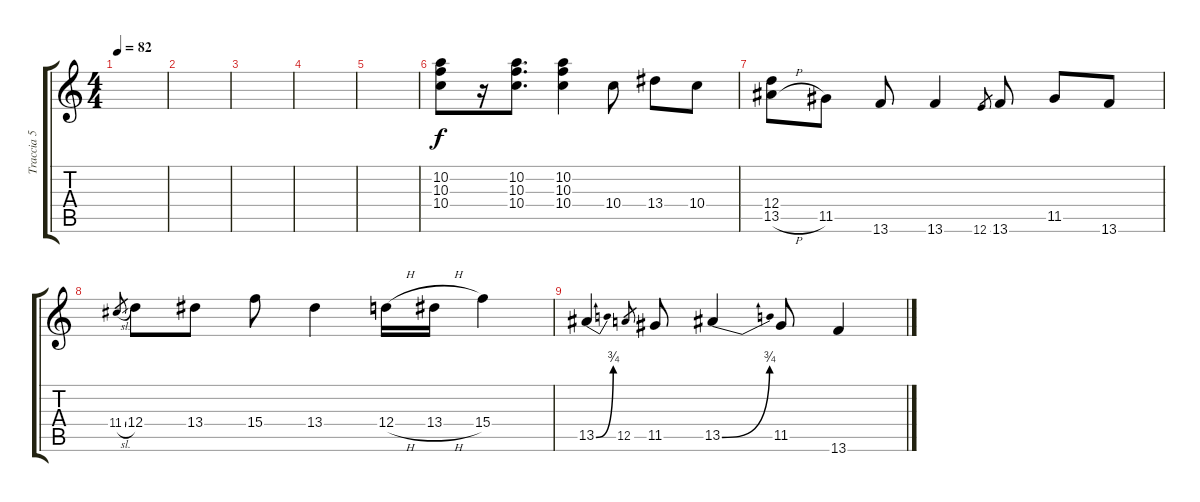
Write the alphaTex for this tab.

\track ("Traccia 5" "Traccia 5") {instrument distortionguitar}
\staff {score tabs}
\tuning (E4 B3 G3 D3 A2 E2) {hide}
\ts (4 4)
\tempo 82
\clef g2
\ks c
|
|
|
|
|
(10.2 10.3 10.4).8 r.16 (10.2 10.3 10.4).8{d} (10.2 10.3 10.4).4 10.4.8 13.4.8 10.4.8 |
(12.4 13.5{h}).8 11.5.8 13.6.8 13.6.4 12.6.8{gr} 13.6.8 11.5.8 13.6.8 |
11.4{sl}.8{gr} 12.4.8 13.4.8 15.4.8 13.4.4 12.4{h}.16 13.4{h}.16 15.4.4 |
13.5{be (bend 0 0 60 3)}.4 12.5.8{gr} 11.5.8 13.5{be (bend 0 0 60 3)}.4 11.5.8 13.6.4
